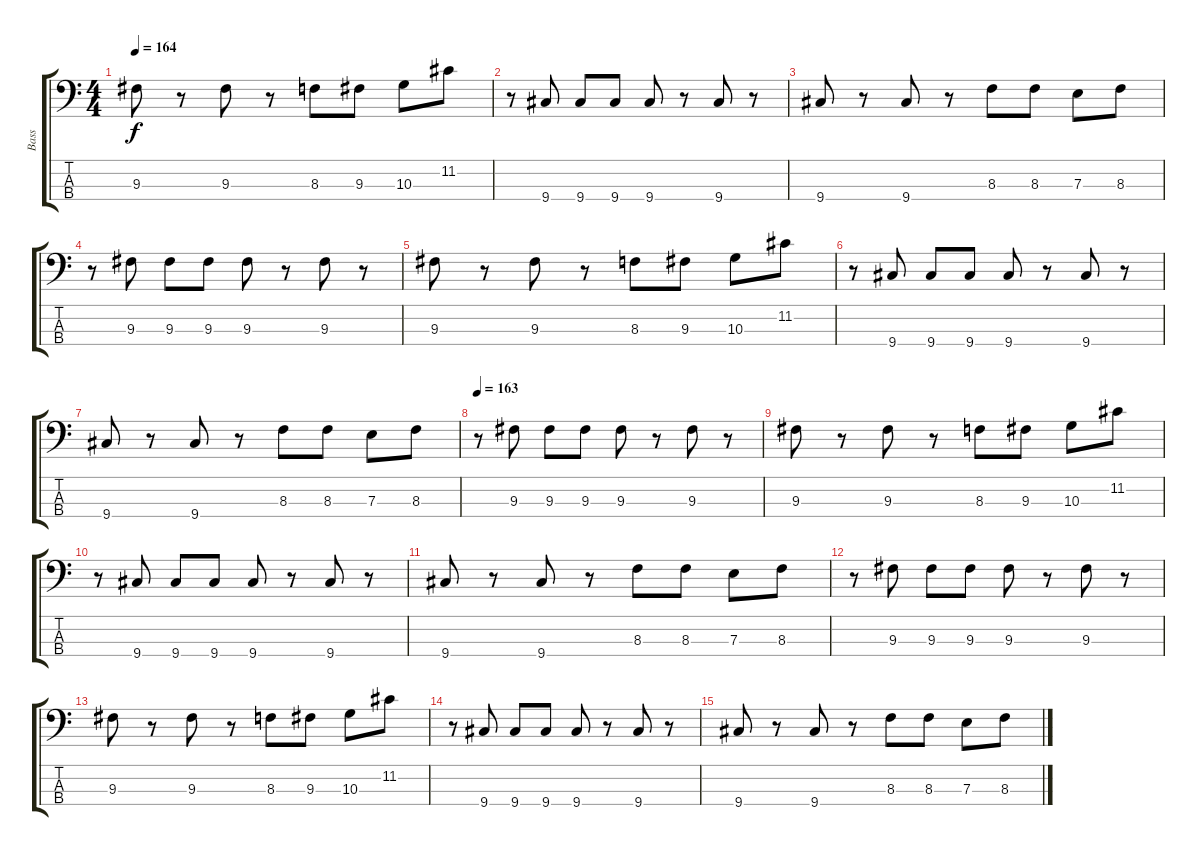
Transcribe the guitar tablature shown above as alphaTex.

\track ("Bass" "Bass") {instrument electricbasspick bank 177}
\staff {score tabs}
\tuning (G2 D2 A1 E1) {hide}
\ts (4 4)
\tempo 164
\clef f4
\ks c
9.3.8{dy f} r.8 9.3.8 r.8 8.3.8 9.3.8 10.3.8 11.2.8 |
r.8 9.4.8 9.4.8 9.4.8 9.4.8 r.8 9.4.8 r.8 |
9.4.8 r.8 9.4.8 r.8 8.3.8 8.3.8 7.3.8 8.3.8 |
r.8 9.3.8 9.3.8 9.3.8 9.3.8 r.8 9.3.8 r.8 |
9.3.8 r.8 9.3.8 r.8 8.3.8 9.3.8 10.3.8 11.2.8 |
r.8 9.4.8 9.4.8 9.4.8 9.4.8 r.8 9.4.8 r.8 |
9.4.8 r.8 9.4.8 r.8 8.3.8 8.3.8 7.3.8 8.3.8 |
\tempo 163
r.8 9.3.8 9.3.8 9.3.8 9.3.8 r.8 9.3.8 r.8 |
9.3.8 r.8 9.3.8 r.8 8.3.8 9.3.8 10.3.8 11.2.8 |
r.8 9.4.8 9.4.8 9.4.8 9.4.8 r.8 9.4.8 r.8 |
9.4.8 r.8 9.4.8 r.8 8.3.8 8.3.8 7.3.8 8.3.8 |
r.8 9.3.8 9.3.8 9.3.8 9.3.8 r.8 9.3.8 r.8 |
9.3.8 r.8 9.3.8 r.8 8.3.8 9.3.8 10.3.8 11.2.8 |
r.8 9.4.8 9.4.8 9.4.8 9.4.8 r.8 9.4.8 r.8 |
9.4.8 r.8 9.4.8 r.8 8.3.8 8.3.8 7.3.8 8.3.8
